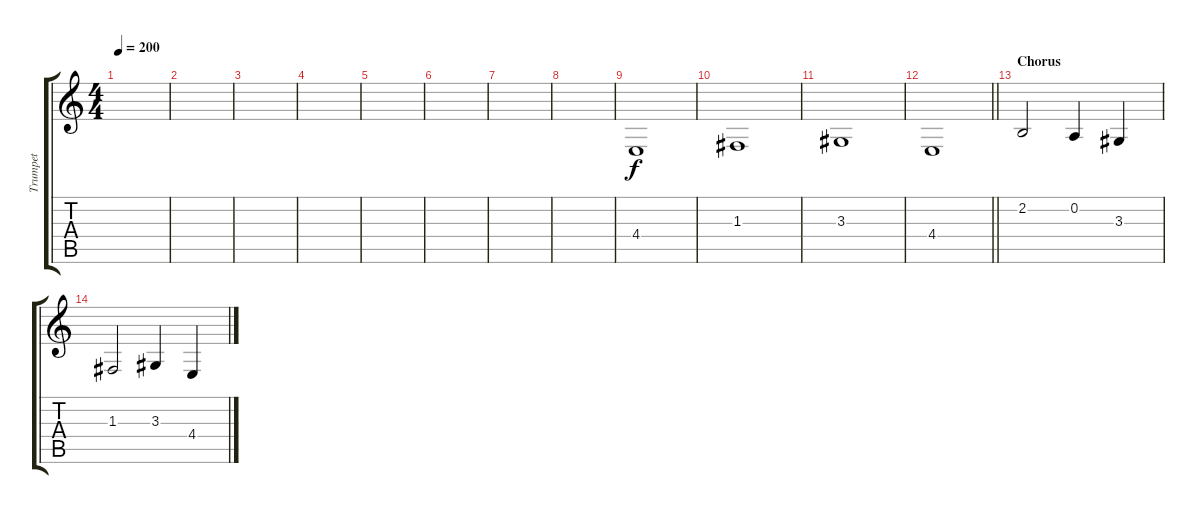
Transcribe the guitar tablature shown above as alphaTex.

\track ("Trumpet" "Trumpet") {instrument trumpet}
\staff {score tabs}
\tuning (D4 A3 F3 C3 G2 D2) {hide}
\ts (4 4)
\tempo 200
\clef g2
\ks c
|
|
|
|
|
|
|
|
4.4.1 |
1.3.1 |
3.3.1 |
\barLineRight lightlight
4.4.1 |
\section ("" "Chorus")
2.2.2 0.2.4 3.3.4 |
1.3.2 3.3.4 4.4.4
